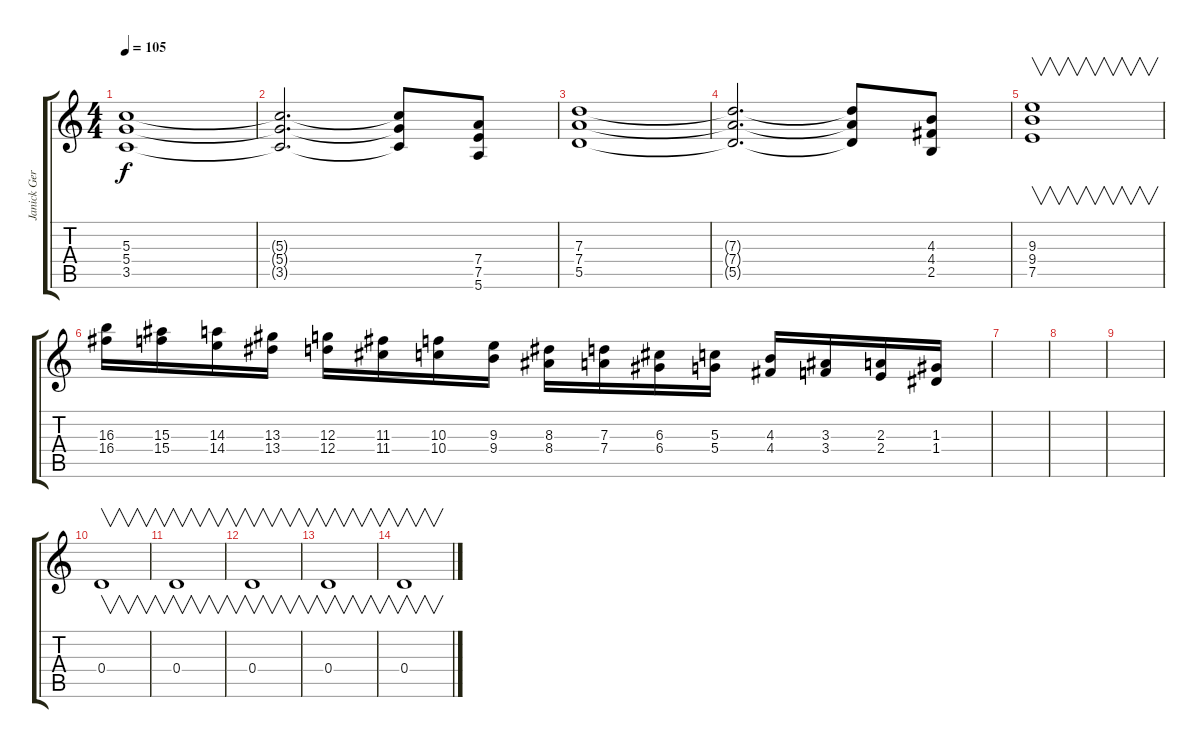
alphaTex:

\track ("Janick Gers" "Janick Ger") {instrument distortionguitar}
\staff {score tabs}
\tuning (E4 B3 G3 D3 A2 E2) {hide}
\ts (4 4)
\tempo 105
\clef g2
\ks c
(5.3 5.4 3.5).1{dy f} |
(5.3{t} 5.4{t} 3.5{t}).2{d} (5.3{t} 5.4{t} 3.5{t}).8 (7.4 7.5 5.6).8 |
(7.3 7.4 5.5).1 |
(7.3{t} 7.4{t} 5.5{t}).2{d} (7.3{t} 7.4{t} 5.5{t}).8 (4.3 4.4 2.5).8 |
(9.3 9.4 7.5).1{v} |
(16.3 16.4).16 (15.3 15.4).16 (14.3 14.4).16 (13.3 13.4).16 (12.3 12.4).16 (11.3 11.4).16 (10.3 10.4).16 (9.3 9.4).16 (8.3 8.4).16 (7.3 7.4).16 (6.3 6.4).16 (5.3 5.4).16 (4.3 4.4).16 (3.3 3.4).16 (2.3 2.4).16 (1.3 1.4).16 |
|
|
|
0.4.1{v} |
0.4.1{v} |
0.4.1{v} |
0.4.1{v} |
0.4.1{v}
